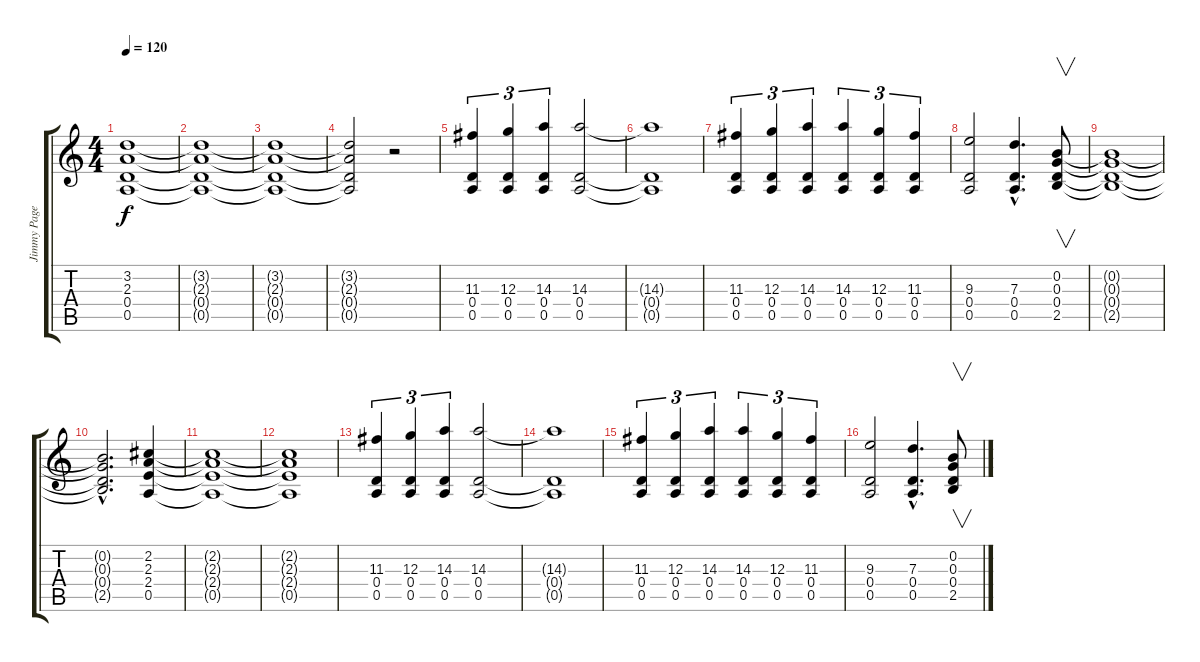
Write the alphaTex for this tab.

\track ("Jimmy Page Guitar " "Jimmy Page") {instrument distortionguitar}
\staff {score tabs}
\tuning (E4 B3 G3 D3 A2 E2) {hide}
\ts (4 4)
\tempo 120
\clef g2
\ks c
(3.2 2.3 0.4 0.5).1{dy f} |
(3.2{t} 2.3{t} 0.4{t} 0.5{t}).1 |
(3.2{t} 2.3{t} 0.4{t} 0.5{t}).1 |
(3.2{t} 2.3{t} 0.4{t} 0.5{t}).2 r.2 |
(11.3 0.4 0.5).4{tu (3 2)} (12.3 0.4 0.5).4{tu (3 2)} (14.3 0.4 0.5).4{tu (3 2)} (14.3 0.4 0.5).2 |
(14.3{t} 0.4{t} 0.5{t}).1 |
(11.3 0.4 0.5).4{tu (3 2)} (12.3 0.4 0.5).4{tu (3 2)} (14.3 0.4 0.5).4{tu (3 2)} (14.3 0.4 0.5).4{tu (3 2)} (12.3 0.4 0.5).4{tu (3 2)} (11.3 0.4 0.5).4{tu (3 2)} |
(9.3 0.4 0.5).2 (7.3{hac} 0.4{hac} 0.5{hac}).4{d} (0.2 0.3 0.4 2.5).8{v} |
(0.2{t} 0.3{t} 0.4{t} 2.5{t}).1 |
(0.2{hac t} 0.3{hac t} 0.4{hac t} 2.5{hac t}).2{d} (2.2 2.3 2.4 0.5).4 |
(2.2{t} 2.3{t} 2.4{t} 0.5{t}).1 |
(2.2{t} 2.3{t} 2.4{t} 0.5{t}).1 |
(11.3 0.4 0.5).4{tu (3 2)} (12.3 0.4 0.5).4{tu (3 2)} (14.3 0.4 0.5).4{tu (3 2)} (14.3 0.4 0.5).2 |
(14.3{t} 0.4{t} 0.5{t}).1 |
(11.3 0.4 0.5).4{tu (3 2)} (12.3 0.4 0.5).4{tu (3 2)} (14.3 0.4 0.5).4{tu (3 2)} (14.3 0.4 0.5).4{tu (3 2)} (12.3 0.4 0.5).4{tu (3 2)} (11.3 0.4 0.5).4{tu (3 2)} |
(9.3 0.4 0.5).2 (7.3{hac} 0.4{hac} 0.5{hac}).4{d} (0.2 0.3 0.4 2.5).8{v}
